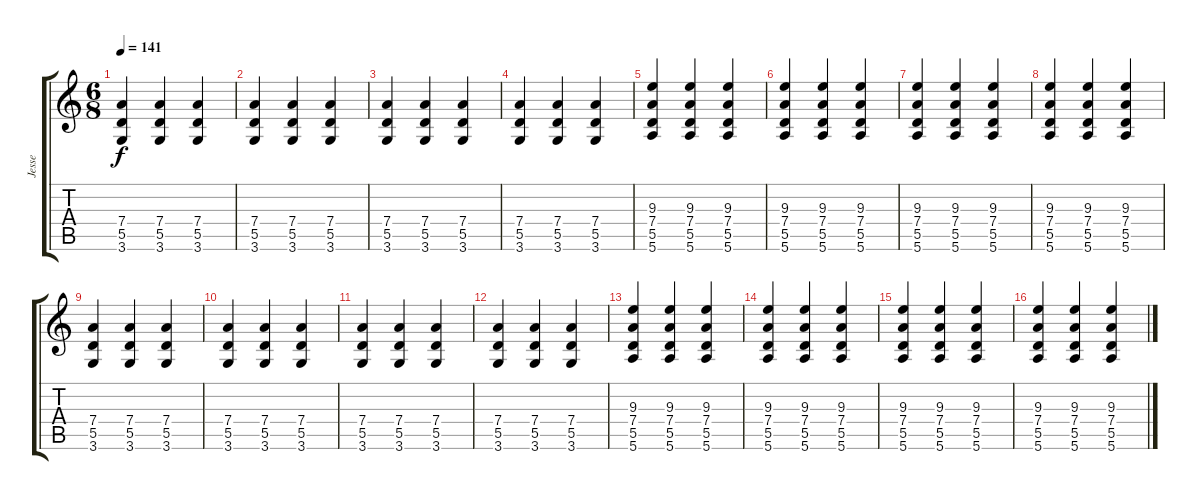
\track ("Jesse" "Jesse") {instrument distortionguitar}
\staff {score tabs}
\tuning (E4 B3 G3 D3 A2 E2) {hide}
\ts (6 8)
\tempo 141
\clef g2
\ks c
(7.4 5.5 3.6).4{dy f} (7.4 5.5 3.6).4 (7.4 5.5 3.6).4 |
(7.4 5.5 3.6).4 (7.4 5.5 3.6).4 (7.4 5.5 3.6).4 |
(7.4 5.5 3.6).4 (7.4 5.5 3.6).4 (7.4 5.5 3.6).4 |
(7.4 5.5 3.6).4 (7.4 5.5 3.6).4 (7.4 5.5 3.6).4 |
(9.3 7.4 5.5 5.6).4 (9.3 7.4 5.5 5.6).4 (9.3 7.4 5.5 5.6).4 |
(9.3 7.4 5.5 5.6).4 (9.3 7.4 5.5 5.6).4 (9.3 7.4 5.5 5.6).4 |
(9.3 7.4 5.5 5.6).4 (9.3 7.4 5.5 5.6).4 (9.3 7.4 5.5 5.6).4 |
(9.3 7.4 5.5 5.6).4 (9.3 7.4 5.5 5.6).4 (9.3 7.4 5.5 5.6).4 |
(7.4 5.5 3.6).4 (7.4 5.5 3.6).4 (7.4 5.5 3.6).4 |
(7.4 5.5 3.6).4 (7.4 5.5 3.6).4 (7.4 5.5 3.6).4 |
(7.4 5.5 3.6).4 (7.4 5.5 3.6).4 (7.4 5.5 3.6).4 |
(7.4 5.5 3.6).4 (7.4 5.5 3.6).4 (7.4 5.5 3.6).4 |
(9.3 7.4 5.5 5.6).4 (9.3 7.4 5.5 5.6).4 (9.3 7.4 5.5 5.6).4 |
(9.3 7.4 5.5 5.6).4 (9.3 7.4 5.5 5.6).4 (9.3 7.4 5.5 5.6).4 |
(9.3 7.4 5.5 5.6).4 (9.3 7.4 5.5 5.6).4 (9.3 7.4 5.5 5.6).4 |
(9.3 7.4 5.5 5.6).4 (9.3 7.4 5.5 5.6).4 (9.3 7.4 5.5 5.6).4
